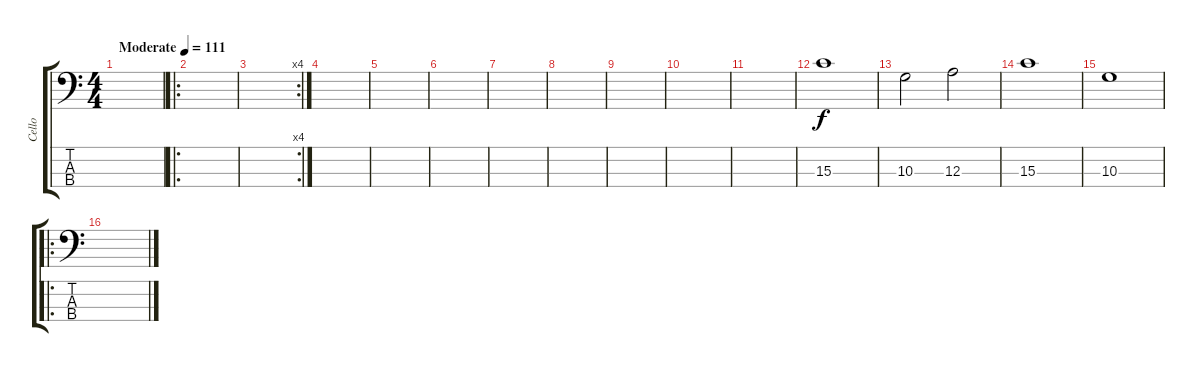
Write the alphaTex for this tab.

\track ("Cello" "Cello") {instrument electricbassfinger}
\staff {score tabs}
\tuning (G2 D2 A1 E1) {hide}
\ts (4 4)
\tempo (111 "Moderate")
\clef f4
\ks c
|
\ro
|
\rc 4
|
|
|
|
|
|
|
|
|
15.3.1 |
10.3.2 12.3.2 |
15.3.1 |
10.3.1 |
\ro
